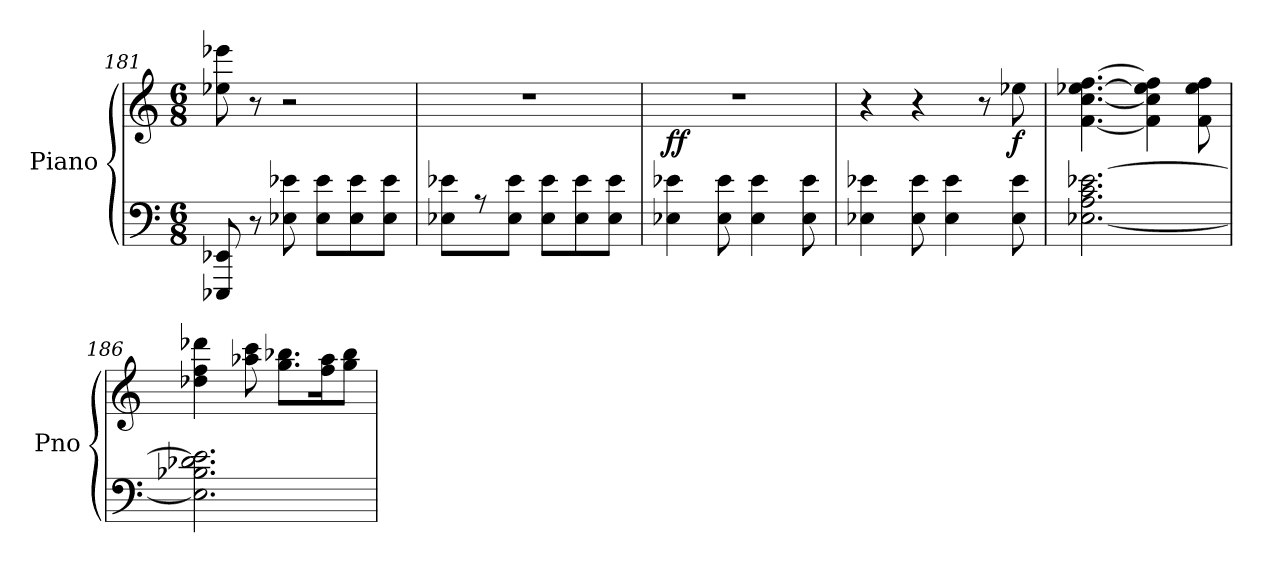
**kern	**kern	**dynam
*part1	*part1	*part1
*staff2	*staff1	*staff1/2
*I"Piano	*	*
*I'Pno	*	*
*clefF4	*clefG2	*
*k[]	*k[]	*
*M6/8	*M6/8	*
=181	=181	=181
8EEE-X/ 8EE-X/	8ee-X\ 8eee-X\	.
8r	8r	.
8E-X\ 8e-X\	2r	.
8E-\ 8e-\L	.	.
8E-\ 8e-\	.	.
8E-\ 8e-\J	.	.
=182	=182	=182
8E-X\ 8e-X\L	2.r	.
8r	.	.
8E-\ 8e-\J	.	.
8E-\ 8e-\L	.	.
8E-\ 8e-\	.	.
8E-\ 8e-\J	.	.
!!LO:LB:g=z
=183	=183	=183
!	!	!LO:DY:a=2
4E-X\ 4e-X\	2.r	ff
8E-\ 8e-\	.	.
4E-\ 4e-\	.	.
8E-\ 8e-\	.	.
=184	=184	=184
4E-X\ 4e-X\	4r	.
8E-\ 8e-\	4r	.
4E-\ 4e-\	.	.
.	8r	.
!	!	!LO:DY:b
8E-\ 8e-\	8ee-X\	f
!!LO:LB:g=z
=185	=185	=185
[2.E-X\ 2.A\ 2.c\ [2.e-X\	[4.f\ [4.cc\ [4.ee-X\ [4.ff\	.
.	4f\] 4cc\] 4ee-\] 4ff\]	.
.	8f\ 8ee-\ 8ff\	.
=186	=186	=186
2.E-\] 2.B-X\ 2.d-X\ 2.e-\]	4dd-X\ 4ff\ 4ddd-X\	.
.	8aa-X\ 8ccc\	.
.	8.gg\ 8.bb-X\L	.
.	16ff\ 16aa-\K	.
.	8gg\ 8bb-\J	.
=	=	=
*-	*-	*-
